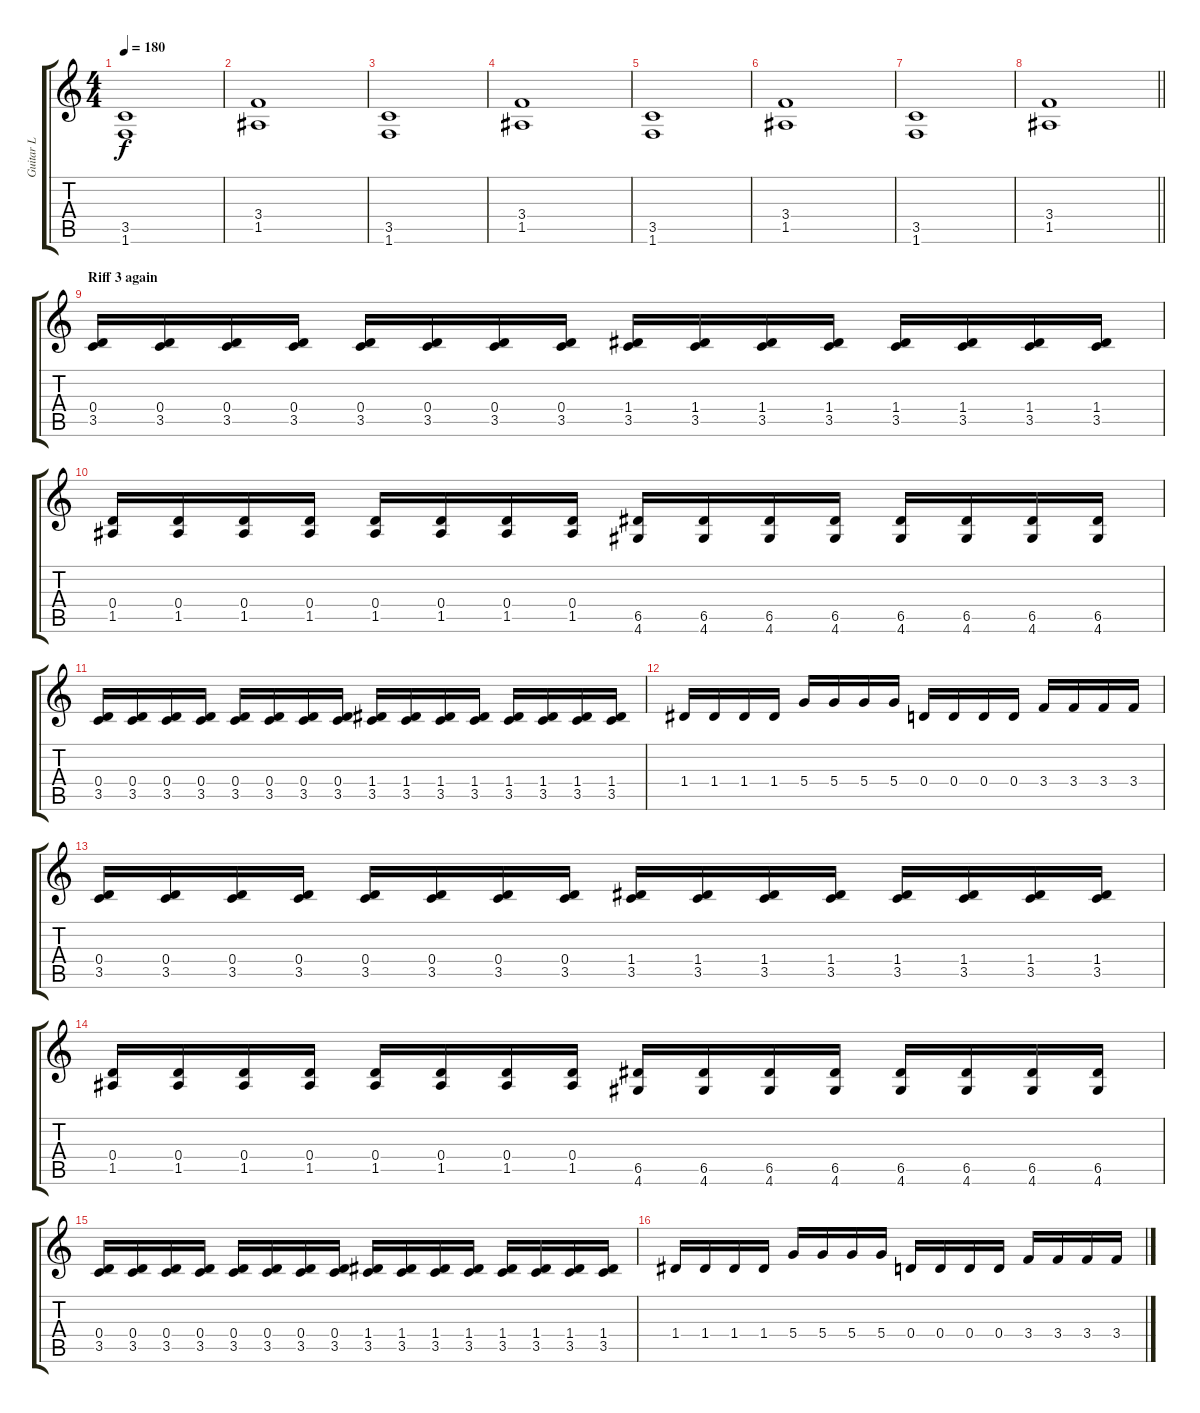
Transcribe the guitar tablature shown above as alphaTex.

\track ("Guitar L" "Guitar L") {instrument distortionguitar}
\staff {score tabs}
\tuning (E4 B3 G3 D3 A2 E2) {hide}
\ts (4 4)
\tempo 180
\clef g2
\ks c
(3.5 1.6).1{dy f} |
(3.4 1.5).1 |
(3.5 1.6).1 |
(3.4 1.5).1 |
(3.5 1.6).1 |
(3.4 1.5).1 |
(3.5 1.6).1 |
\barLineRight lightlight
(3.4 1.5).1 |
\section ("" "Riff 3 again")
(0.4 3.5).16 (0.4 3.5).16 (0.4 3.5).16 (0.4 3.5).16 (0.4 3.5).16 (0.4 3.5).16 (0.4 3.5).16 (0.4 3.5).16 (1.4 3.5).16 (1.4 3.5).16 (1.4 3.5).16 (1.4 3.5).16 (1.4 3.5).16 (1.4 3.5).16 (1.4 3.5).16 (1.4 3.5).16 |
(0.4 1.5).16 (0.4 1.5).16 (0.4 1.5).16 (0.4 1.5).16 (0.4 1.5).16 (0.4 1.5).16 (0.4 1.5).16 (0.4 1.5).16 (6.5 4.6).16 (6.5 4.6).16 (6.5 4.6).16 (6.5 4.6).16 (6.5 4.6).16 (6.5 4.6).16 (6.5 4.6).16 (6.5 4.6).16 |
(0.4 3.5).16 (0.4 3.5).16 (0.4 3.5).16 (0.4 3.5).16 (0.4 3.5).16 (0.4 3.5).16 (0.4 3.5).16 (0.4 3.5).16 (1.4 3.5).16 (1.4 3.5).16 (1.4 3.5).16 (1.4 3.5).16 (1.4 3.5).16 (1.4 3.5).16 (1.4 3.5).16 (1.4 3.5).16 |
1.4.16 1.4.16 1.4.16 1.4.16 5.4.16 5.4.16 5.4.16 5.4.16 0.4.16 0.4.16 0.4.16 0.4.16 3.4.16 3.4.16 3.4.16 3.4.16 |
(0.4 3.5).16 (0.4 3.5).16 (0.4 3.5).16 (0.4 3.5).16 (0.4 3.5).16 (0.4 3.5).16 (0.4 3.5).16 (0.4 3.5).16 (1.4 3.5).16 (1.4 3.5).16 (1.4 3.5).16 (1.4 3.5).16 (1.4 3.5).16 (1.4 3.5).16 (1.4 3.5).16 (1.4 3.5).16 |
(0.4 1.5).16 (0.4 1.5).16 (0.4 1.5).16 (0.4 1.5).16 (0.4 1.5).16 (0.4 1.5).16 (0.4 1.5).16 (0.4 1.5).16 (6.5 4.6).16 (6.5 4.6).16 (6.5 4.6).16 (6.5 4.6).16 (6.5 4.6).16 (6.5 4.6).16 (6.5 4.6).16 (6.5 4.6).16 |
(0.4 3.5).16 (0.4 3.5).16 (0.4 3.5).16 (0.4 3.5).16 (0.4 3.5).16 (0.4 3.5).16 (0.4 3.5).16 (0.4 3.5).16 (1.4 3.5).16 (1.4 3.5).16 (1.4 3.5).16 (1.4 3.5).16 (1.4 3.5).16 (1.4 3.5).16 (1.4 3.5).16 (1.4 3.5).16 |
1.4.16 1.4.16 1.4.16 1.4.16 5.4.16 5.4.16 5.4.16 5.4.16 0.4.16 0.4.16 0.4.16 0.4.16 3.4.16 3.4.16 3.4.16 3.4.16
